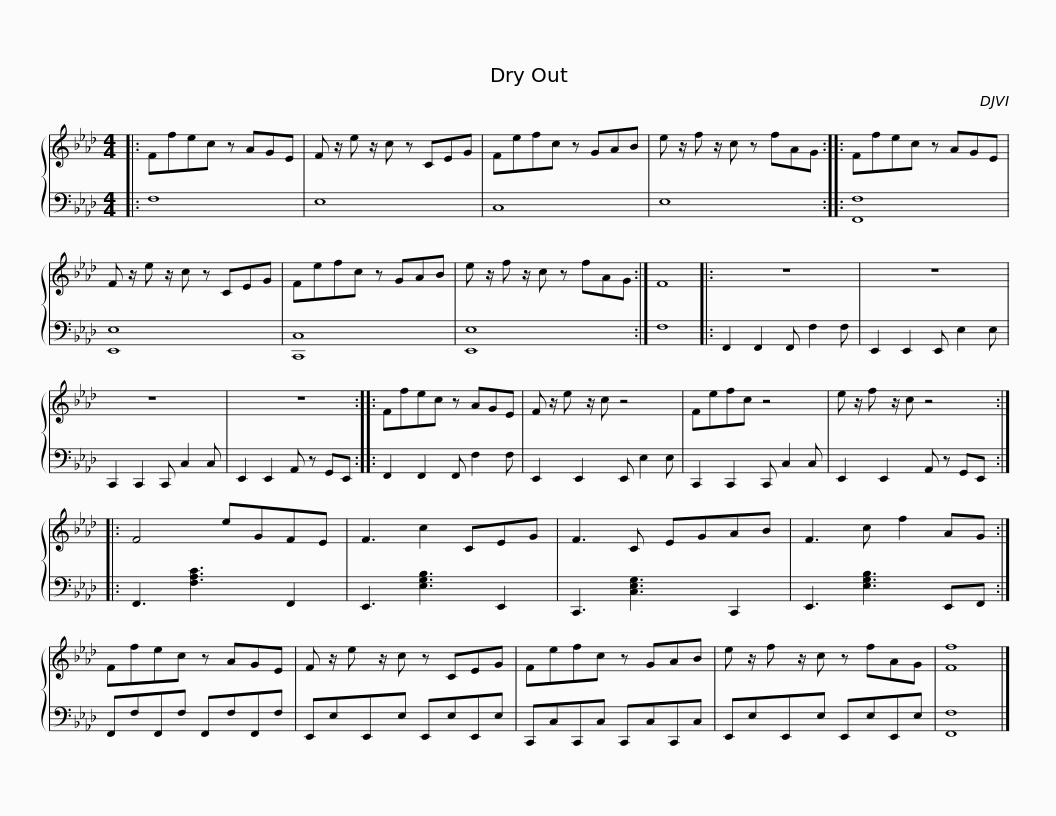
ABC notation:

X:1
%%score { 1 | 2 }
L:1/8
M:4/4
I:linebreak $
K:Ab
V:1 treble
V:2 bass
V:1
|: Ffec z AGE | F z/ e z/ c z CEG | Fefc z GAB | e z/ f z/ c z fAG ::$ Ffec z AGE | %5
 F z/ e z/ c z CEG | Fefc z GAB | e z/ f z/ c z fAG :| F8 |:$ z8 | %10
 z8 | z8 | z8 ::$ Ffec z AGE | F z/ e z/ c z4 | %15
 Fefc z4 | e z/ f z/ c z4 ::$ F4 eGFE | F3 c2 CEG | F3 C EGAB | %20
 F3 c f2 AG :|$ Ffec z AGE | F z/ e z/ c z CEG | Fefc z GAB | e z/ f z/ c z fAG | %25
 [Ff]8 |] %26
V:2
|: F,8 | E,8 | C,8 | E,8 ::$ [F,,F,]8 | %5
 [E,,E,]8 | [C,,C,]8 | [E,,E,]8 :| F,8 |:$ F,,2 F,,2 F,, F,2 F, | %10
 E,,2 E,,2 E,, E,2 E, | C,,2 C,,2 C,, C,2 C, | E,,2 E,,2 A,, z G,,E,, ::$ F,,2 F,,2 F,, F,2 F, | E,,2 E,,2 E,, E,2 E, | %15
 C,,2 C,,2 C,, C,2 C, | E,,2 E,,2 A,, z G,,E,, ::$ F,,3 [F,A,C]3 F,,2 | E,,3 [E,G,B,]3 E,,2 | C,,3 [C,E,G,]3 C,,2 | %20
 E,,3 [E,G,B,]3 E,,F,, :|$ F,,F,F,,F, F,,F,F,,F, | E,,E,E,,E, E,,E,E,,E, | C,,C,C,,C, C,,C,C,,C, | E,,E,E,,E, E,,E,E,,E, | %25
 [F,,F,]8 |] %26
